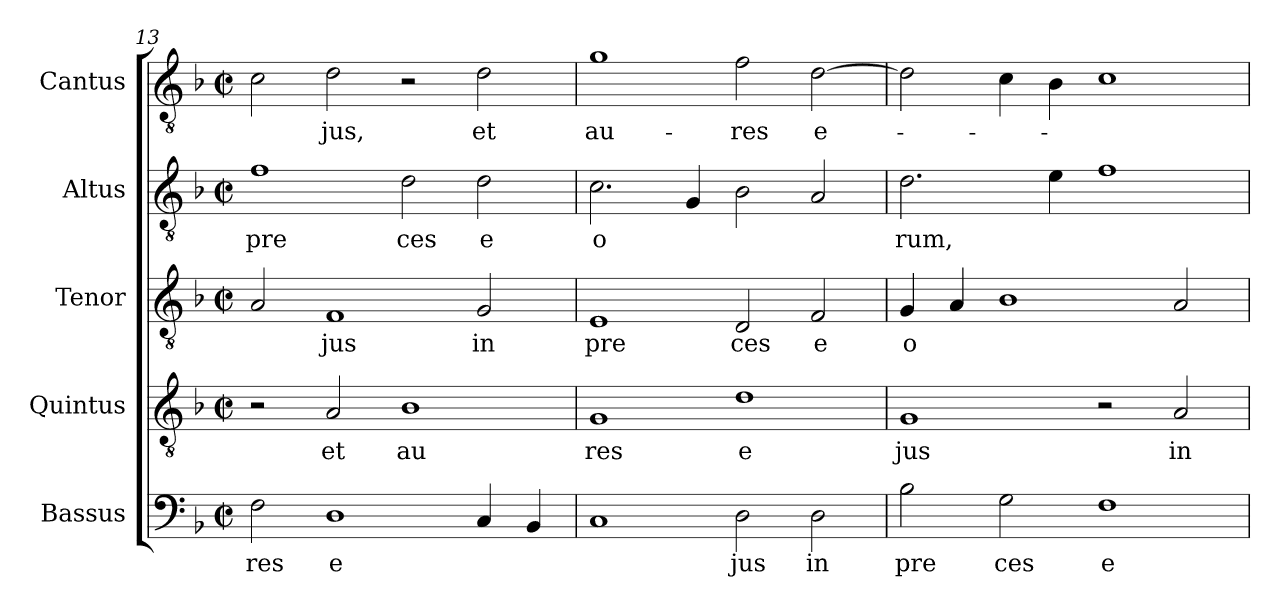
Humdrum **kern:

**kern	**text	**kern	**text	**kern	**text	**kern	**text	**kern	**text
*part5	*part5	*part4	*part4	*part3	*part3	*part2	*part2	*part1	*part1
*staff5	*staff5	*staff4	*staff4	*staff3	*staff3	*staff2	*staff2	*staff1	*staff1
*I"Bassus	*	*I"Quintus	*	*I"Tenor	*	*I"Altus	*	*I"Cantus	*
*clefF4	*	*clefGv2	*	*clefGv2	*	*clefGv2	*	*clefGv2	*
*k[b-]	*	*k[b-]	*	*k[b-]	*	*k[b-]	*	*k[b-]	*
*F:	*	*F:	*	*F:	*	*F:	*	*F:	*
*M2/2	*	*M2/2	*	*M2/2	*	*M2/2	*	*M2/2	*
*met(c|)	*	*met(c|)	*	*met(c|)	*	*met(c|)	*	*met(c|)	*
=13	=13	=13	=13	=13	=13	=13	=13	=13	=13
!	!LO:LY:b:cj	!	!	!	!	!	!LO:LY:b:cj	!	!
2F\	res	2r	.	2A/	.	1f	pre	2c\	.
!	!LO:LY:b:rj	!	!LO:LY:b:cj	!	!LO:LY:b:cj	!	!	!	!LO:LY:b:cj
1D	e	2A/	et	1F	jus	.	.	2d\	-jus,
!	!	!	!LO:LY:b:cj	!	!	!	!LO:LY:b:cj	!	!
.	.	1B-	au	.	.	2d\	ces	2r	.
!	!	!	!	!	!LO:LY:b:cj	!	!LO:LY:b:cj	!	!LO:LY:b:cj
4C/	.	.	.	2G/	in	2d\	e	2d\	et
4BB-/	.	.	.	.	.	.	.	.	.
=14	=14	=14	=14	=14	=14	=14	=14	=14	=14
!	!	!	!LO:LY:b:cj	!	!LO:LY:b:cj	!	!LO:LY:b:cj	!	!LO:LY:b:cj
1C	.	1G	res	1E	pre	2.c\	o	1g	au-
.	.	.	.	.	.	4G/	.	.	.
!	!LO:LY:b:cj	!	!LO:LY:b:cj	!	!LO:LY:b:cj	!	!	!	!LO:LY:b:cj
2D\	jus	1d	e	2D/	ces	2B-\	.	2f\	-res
!	!LO:LY:b:cj	!	!	!	!LO:LY:b:cj	!	!	!	!LO:LY:b:cj
2D\	in	.	.	2F/	e	2A/	.	[>2d\	e-
=15	=15	=15	=15	=15	=15	=15	=15	=15	=15
!	!LO:LY:b:cj	!	!LO:LY:b:cj	!	!LO:LY:b:cj	!	!LO:LY:b	!	!
2B-\	pre	1G	jus	4G/	o	2.d\	rum,	2d\]	.
.	.	.	.	4A/	.	.	.	.	.
!	!LO:LY:b:cj	!	!	!	!	!	!	!	!
2G\	ces	.	.	1B-	.	.	.	4c\	.
.	.	.	.	.	.	4e\	.	4B-\	.
!	!LO:LY:b:cj	!	!	!	!	!	!	!	!
1F	e	2r	.	.	.	1f	.	1c	.
!	!	!	!LO:LY:b:cj	!	!	!	!	!	!
.	.	2A/	in	2A/	.	.	.	.	.
=	=	=	=	=	=	=	=	=	=
*-	*-	*-	*-	*-	*-	*-	*-	*-	*-
